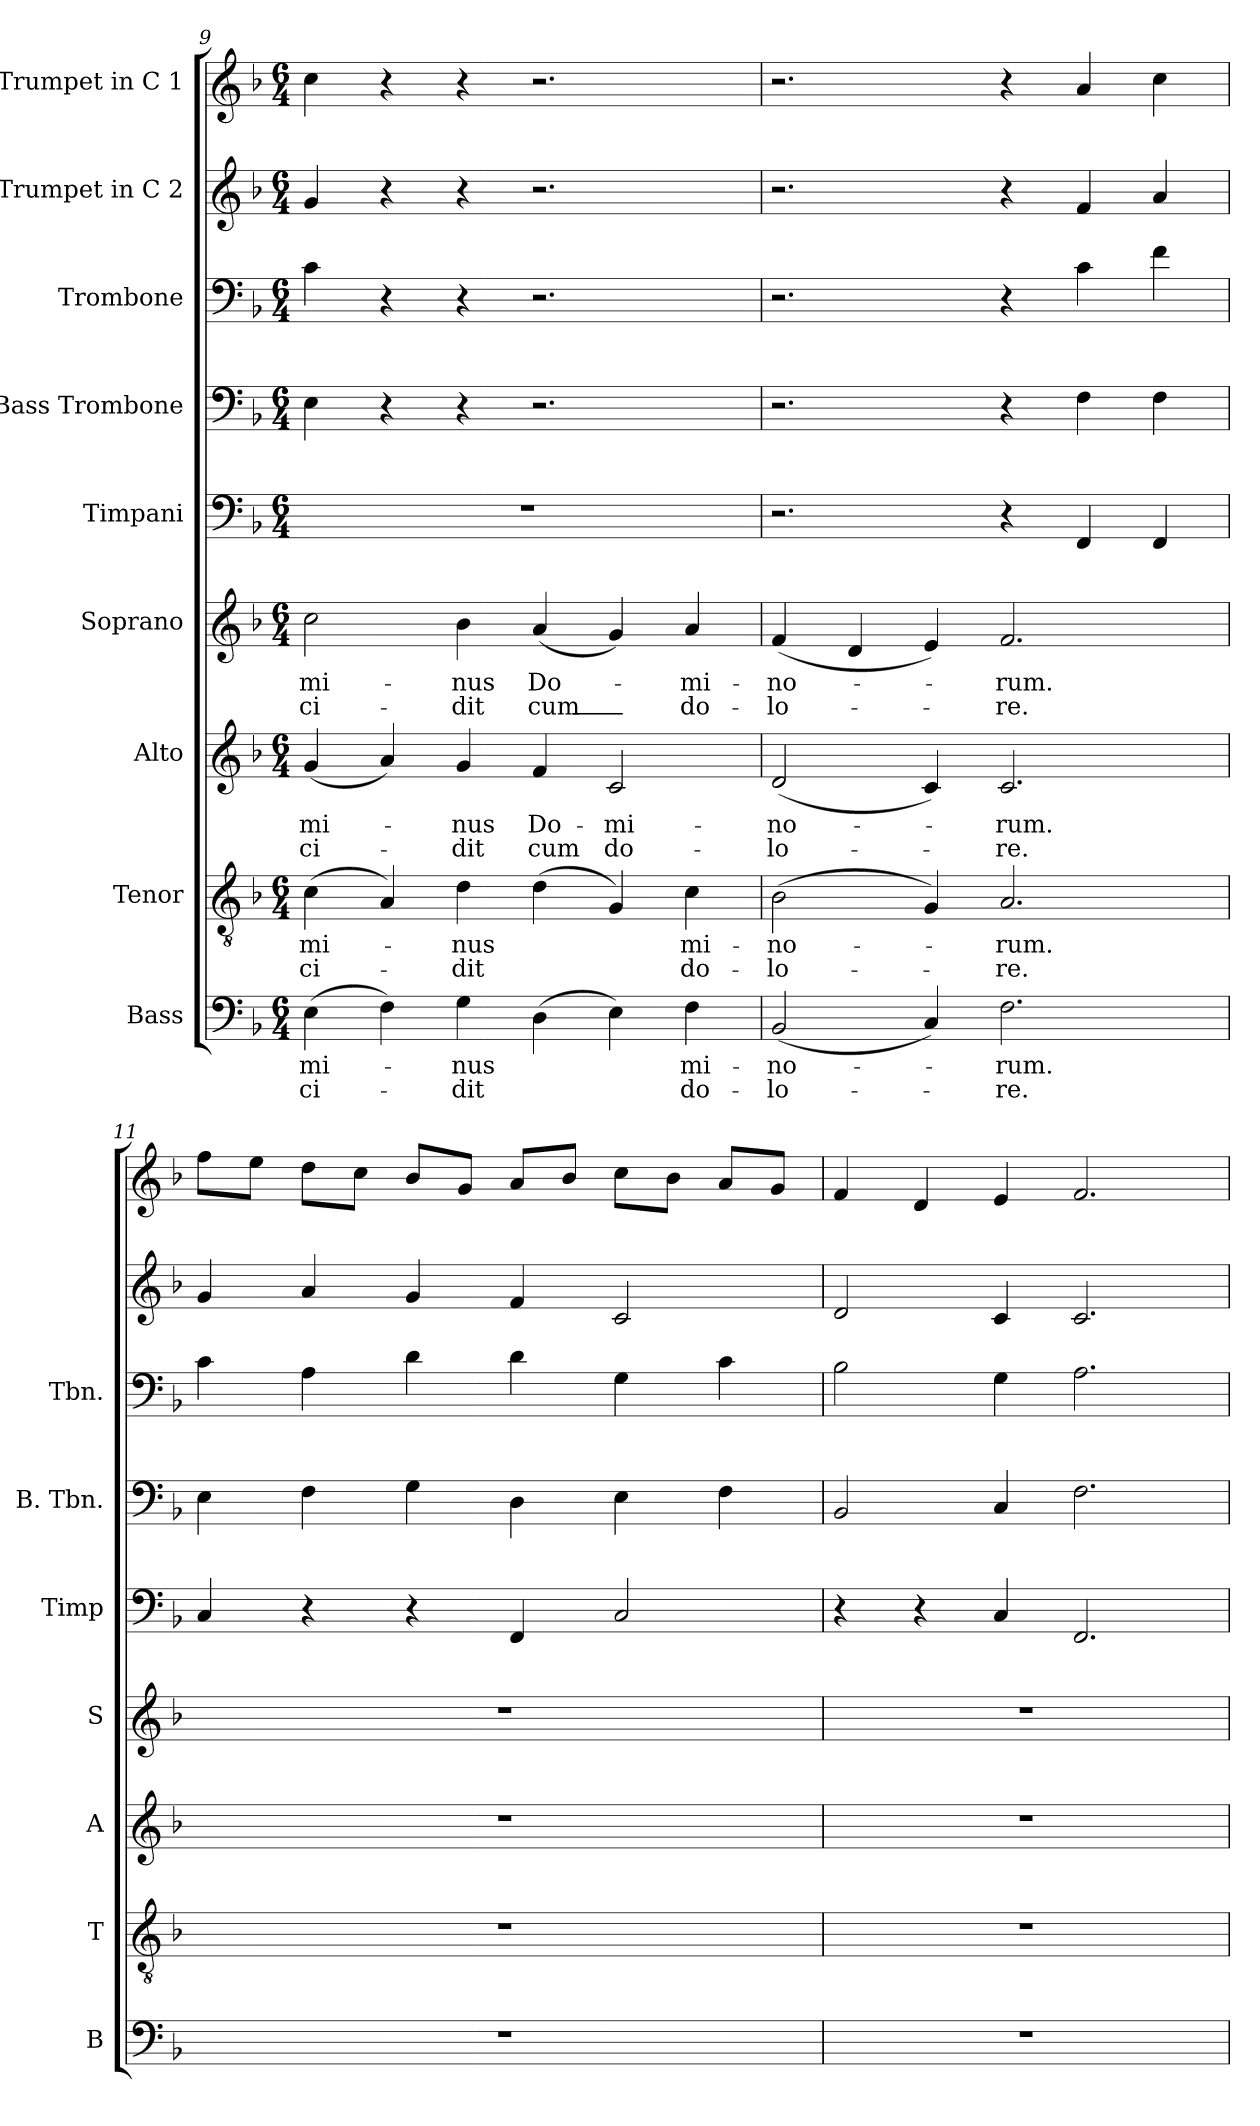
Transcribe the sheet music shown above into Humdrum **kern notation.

**kern	**text	**text	**kern	**text	**text	**kern	**text	**text	**kern	**text	**text	**kern	**kern	**kern	**kern	**kern
*part9	*part9	*part9	*part8	*part8	*part8	*part7	*part7	*part7	*part6	*part6	*part6	*part5	*part4	*part3	*part2	*part1
*staff9	*staff9	*staff9	*staff8	*staff8	*staff8	*staff7	*staff7	*staff7	*staff6	*staff6	*staff6	*staff5	*staff4	*staff3	*staff2	*staff1
*I"Bass	*	*	*I"Tenor	*	*	*I"Alto	*	*	*I"Soprano	*	*	*I"Timpani	*I"Bass Trombone	*I"Trombone	*I"Trumpet in C 2	*I"Trumpet in C 1
*I'B	*	*	*I'T	*	*	*I'A	*	*	*I'S	*	*	*I'Timp	*I'B. Tbn.	*I'Tbn.	*	*
*clefF4	*	*	*clefGv2	*	*	*clefG2	*	*	*clefG2	*	*	*clefF4	*clefF4	*clefF4	*clefG2	*clefG2
*k[b-]	*	*	*k[b-]	*	*	*k[b-]	*	*	*k[b-]	*	*	*k[b-]	*k[b-]	*k[b-]	*k[b-]	*k[b-]
*F:	*	*	*F:	*	*	*F:	*	*	*F:	*	*	*F:	*F:	*F:	*F:	*F:
*M6/4	*	*	*M6/4	*	*	*M6/4	*	*	*M6/4	*	*	*M6/4	*M6/4	*M6/4	*M6/4	*M6/4
=9	=9	=9	=9	=9	=9	=9	=9	=9	=9	=9	=9	=9	=9	=9	=9	=9
(>4E\	mi-	ci-	(>4c\	mi-	ci-	(<4g/	mi-	ci-	2cc\	mi-	ci-	1.r	4E\	4c\	4g/	4cc\
4F\)	.	.	4A/)	.	.	4a/)	.	.	.	.	.	.	4r	4r	4r	4r
4G\	nus	dit	4d\	nus	dit	4g/	nus	dit	4b-\	nus	dit	.	4r	4r	4r	4r
(>4D\	.	.	(>4d\	.	.	4f/	Do-	cum	(<4a/	Do-	cum_	.	2.r	2.r	2.r	2.r
4E\)	.	.	4G/)	.	.	2c/	mi-	do-	4g/)	.	.	.	.	.	.	.
4F\	mi-	do-	4c\	mi-	do-	.	.	.	4a/	mi-	do-	.	.	.	.	.
=10	=10	=10	=10	=10	=10	=10	=10	=10	=10	=10	=10	=10	=10	=10	=10	=10
(<2BB-/	no-	lo-	(>2B-\	no-	lo-	(<2d/	no-	lo-	(<4f/	no-	lo-	2.r	2.r	2.r	2.r	2.r
.	.	.	.	.	.	.	.	.	4d/	.	.	.	.	.	.	.
4C/)	.	.	4G/)	.	.	4c/)	.	.	4e/)	.	.	.	.	.	.	.
2.F\	rum.	re.	2.A/	rum.	re.	2.c/	rum.	re.	2.f/	rum.	re.	4r	4r	4r	4r	4r
.	.	.	.	.	.	.	.	.	.	.	.	4FF/	4F\	4c\	4f/	4a/
.	.	.	.	.	.	.	.	.	.	.	.	4FF/	4F\	4f\	4a/	4cc\
!!LO:PB:g=z
=11	=11	=11	=11	=11	=11	=11	=11	=11	=11	=11	=11	=11	=11	=11	=11	=11
1.r	.	.	1.r	.	.	1.r	.	.	1.r	.	.	4C/	4E\	4c\	4g/	8ff\L
.	.	.	.	.	.	.	.	.	.	.	.	.	.	.	.	8ee\J
.	.	.	.	.	.	.	.	.	.	.	.	4r	4F\	4A\	4a/	8dd\L
.	.	.	.	.	.	.	.	.	.	.	.	.	.	.	.	8cc\J
.	.	.	.	.	.	.	.	.	.	.	.	4r	4G\	4d\	4g/	8b-/L
.	.	.	.	.	.	.	.	.	.	.	.	.	.	.	.	8g/J
.	.	.	.	.	.	.	.	.	.	.	.	4FF/	4D\	4d\	4f/	8a/L
.	.	.	.	.	.	.	.	.	.	.	.	.	.	.	.	8b-/J
.	.	.	.	.	.	.	.	.	.	.	.	2C/	4E\	4G\	2c/	8cc\L
.	.	.	.	.	.	.	.	.	.	.	.	.	.	.	.	8b-\J
.	.	.	.	.	.	.	.	.	.	.	.	.	4F\	4c\	.	8a/L
.	.	.	.	.	.	.	.	.	.	.	.	.	.	.	.	8g/J
=12	=12	=12	=12	=12	=12	=12	=12	=12	=12	=12	=12	=12	=12	=12	=12	=12
1.r	.	.	1.r	.	.	1.r	.	.	1.r	.	.	4r	2BB-/	2B-\	2d/	4f/
.	.	.	.	.	.	.	.	.	.	.	.	4r	.	.	.	4d/
.	.	.	.	.	.	.	.	.	.	.	.	4C/	4C/	4G\	4c/	4e/
.	.	.	.	.	.	.	.	.	.	.	.	2.FF/	2.F\	2.A\	2.c/	2.f/
=	=	=	=	=	=	=	=	=	=	=	=	=	=	=	=	=
*-	*-	*-	*-	*-	*-	*-	*-	*-	*-	*-	*-	*-	*-	*-	*-	*-
